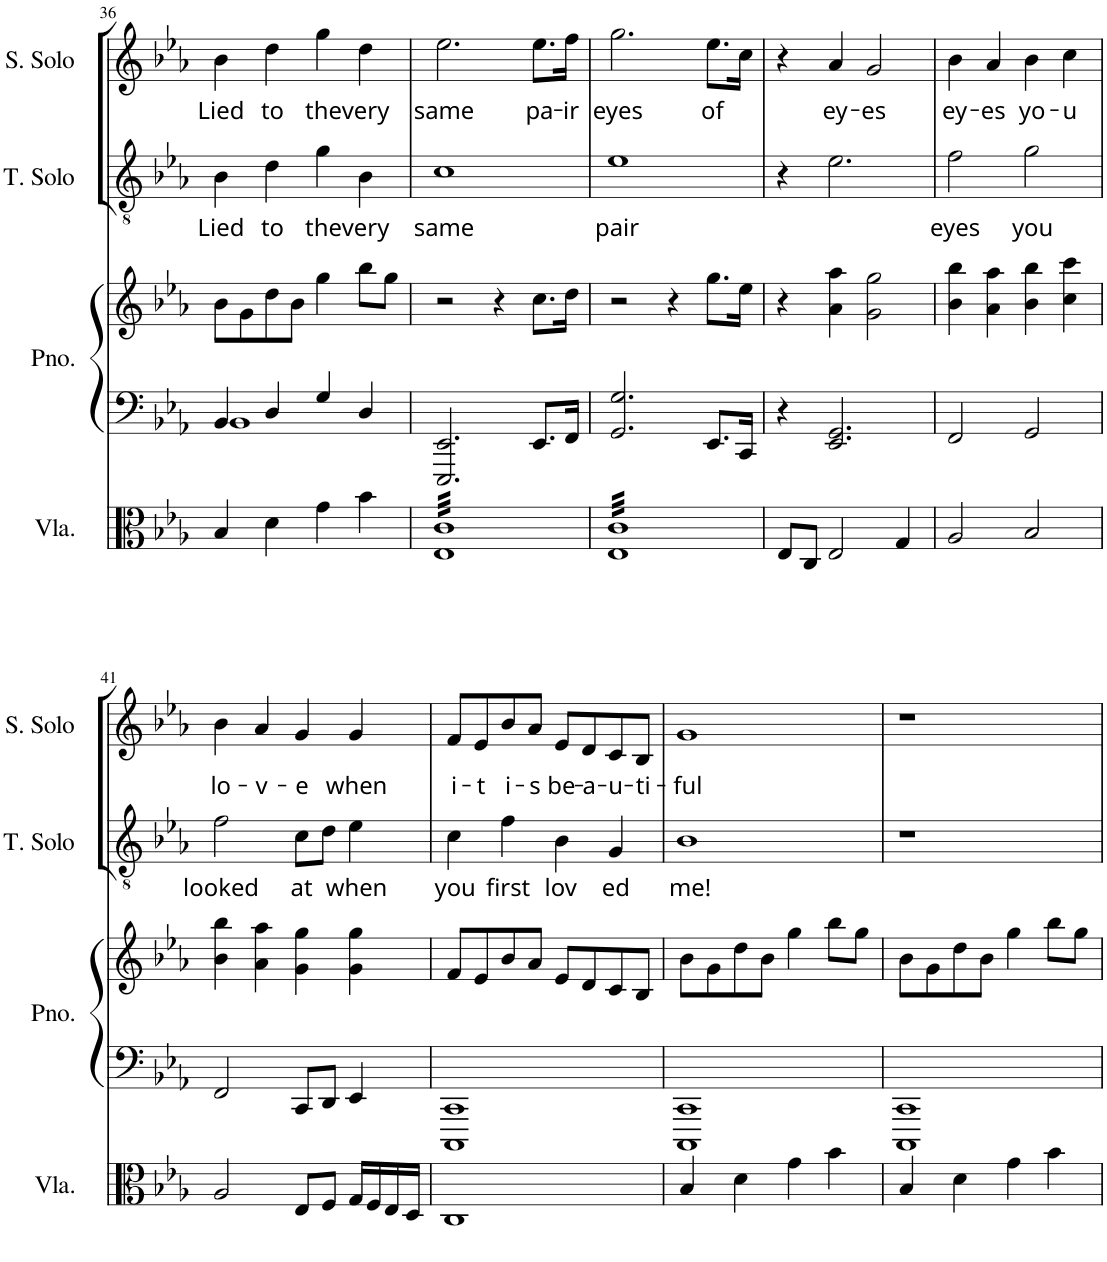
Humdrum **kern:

**kern	**kern	**kern	**kern	**text	**kern	**text
*part4	*part3	*part3	*part2	*part2	*part1	*part1
*staff5	*staff4	*staff3	*staff2	*staff2	*staff1	*staff1
*I"Viola	*I"Piano	*	*I"Tenor Solo	*	*I"Soprano Solo	*
*I'Vla.	*I'Pno.	*	*I'T. Solo	*	*I'S. Solo	*
!!LO:PB:g=z
*clefC3	*clefF4	*clefG2	*clefGv2	*	*clefG2	*
*	*	*	*Trd7c12	*	*	*
*k[b-e-a-]	*k[b-e-a-]	*k[b-e-a-]	*k[b-e-a-]	*	*k[b-e-a-]	*
*M4/4	*M4/4	*M4/4	*M4/4	*	*M4/4	*
=36	=36	=36	=36	=36	=36	=36
*	*^	*	*	*	*	*
!	!	!	!	!	!LO:LY:b	!	!LO:LY:b
4B-/	4BB-/	1BB-	8b-\L	4B-\	Lied	4b-\	Lied
.	.	.	8g\	.	.	.	.
!	!	!	!	!	!LO:LY:b	!	!LO:LY:b
4d\	4D/	.	8dd\	4d\	to	4dd\	to
.	.	.	8b-\J	.	.	.	.
!	!	!	!	!	!LO:LY:b	!	!LO:LY:b
4g\	4G/	.	4gg\	4g\	the	4gg\	the
!	!	!	!	!	!LO:LY:b	!	!LO:LY:b
4b-\	4D/	.	8bb-\L	4B-\	very	4dd\	very
.	.	.	8gg\J	.	.	.	.
*	*v	*v	*	*	*	*	*
=37	=37	=37	=37	=37	=37	=37
!	!	!	!	!LO:LY:b	!	!LO:LY:b
*tremolo	*	*	*	*	*	*
32E- 32cLLL	2.EEE-/ 2.EE-/	2r	1c	same	2.ee-\	same
32E- 32c	.	.	.	.	.	.
32E- 32c	.	.	.	.	.	.
32E- 32c	.	.	.	.	.	.
32E- 32c	.	.	.	.	.	.
32E- 32c	.	.	.	.	.	.
32E- 32c	.	.	.	.	.	.
32E- 32c	.	.	.	.	.	.
32E- 32c	.	.	.	.	.	.
32E- 32c	.	.	.	.	.	.
32E- 32c	.	.	.	.	.	.
32E- 32c	.	.	.	.	.	.
32E- 32c	.	.	.	.	.	.
32E- 32c	.	.	.	.	.	.
32E- 32c	.	.	.	.	.	.
32E- 32c	.	.	.	.	.	.
32E- 32c	.	4r	.	.	.	.
32E- 32c	.	.	.	.	.	.
32E- 32c	.	.	.	.	.	.
32E- 32c	.	.	.	.	.	.
32E- 32c	.	.	.	.	.	.
32E- 32c	.	.	.	.	.	.
32E- 32c	.	.	.	.	.	.
32E- 32c	.	.	.	.	.	.
!	!	!	!	!	!	!LO:LY:b
32E- 32c	8.EE-/L	8.cc\L	.	.	8.ee-\L	pa-
32E- 32c	.	.	.	.	.	.
32E- 32c	.	.	.	.	.	.
32E- 32c	.	.	.	.	.	.
32E- 32c	.	.	.	.	.	.
32E- 32c	.	.	.	.	.	.
!	!	!	!	!	!	!LO:LY:b
32E- 32c	16FF/Jk	16dd\Jk	.	.	16ff\Jk	-ir
32E- 32cJJJ	.	.	.	.	.	.
=38	=38	=38	=38	=38	=38	=38
!	!	!	!	!LO:LY:b	!	!LO:LY:b
32E- 32cLLL	2.GG/ 2.G/	2r	1e-	pair	2.gg\	eyes
32E- 32c	.	.	.	.	.	.
32E- 32c	.	.	.	.	.	.
32E- 32c	.	.	.	.	.	.
32E- 32c	.	.	.	.	.	.
32E- 32c	.	.	.	.	.	.
32E- 32c	.	.	.	.	.	.
32E- 32c	.	.	.	.	.	.
32E- 32c	.	.	.	.	.	.
32E- 32c	.	.	.	.	.	.
32E- 32c	.	.	.	.	.	.
32E- 32c	.	.	.	.	.	.
32E- 32c	.	.	.	.	.	.
32E- 32c	.	.	.	.	.	.
32E- 32c	.	.	.	.	.	.
32E- 32c	.	.	.	.	.	.
32E- 32c	.	4r	.	.	.	.
32E- 32c	.	.	.	.	.	.
32E- 32c	.	.	.	.	.	.
32E- 32c	.	.	.	.	.	.
32E- 32c	.	.	.	.	.	.
32E- 32c	.	.	.	.	.	.
32E- 32c	.	.	.	.	.	.
32E- 32c	.	.	.	.	.	.
!	!	!	!	!	!	!LO:LY:b
32E- 32c	8.EE-/L	8.gg\L	.	.	8.ee-\L	of
32E- 32c	.	.	.	.	.	.
32E- 32c	.	.	.	.	.	.
32E- 32c	.	.	.	.	.	.
32E- 32c	.	.	.	.	.	.
32E- 32c	.	.	.	.	.	.
32E- 32c	16CC/Jk	16ee-\Jk	.	.	16cc\Jk	.
32E- 32cJJJ	.	.	.	.	.	.
*Xtremolo	*	*	*	*	*	*
=39	=39	=39	=39	=39	=39	=39
8E-/L	4r	4r	4r	.	4r	.
8C/J	.	.	.	.	.	.
!	!	!	!	!	!	!LO:LY:b
2E-/	2.EE-/ 2.GG/	4a-\ 4aa-\	2.e-\	.	4a-/	ey-
!	!	!	!	!	!	!LO:LY:b
.	.	2g\ 2gg\	.	.	2g/	-es
4G/	.	.	.	.	.	.
=40	=40	=40	=40	=40	=40	=40
!	!	!	!	!LO:LY:b	!	!LO:LY:b
2A-/	2FF/	4b-\ 4bb-\	2f\	eyes	4b-\	ey-
!	!	!	!	!	!	!LO:LY:b
.	.	4a-\ 4aa-\	.	.	4a-/	-es
!	!	!	!	!LO:LY:b	!	!LO:LY:b
2B-/	2GG/	4b-\ 4bb-\	2g\	you	4b-\	yo-
!	!	!	!	!	!	!LO:LY:b
.	.	4cc\ 4ccc\	.	.	4cc\	-u
!!LO:LB:g=z
=41	=41	=41	=41	=41	=41	=41
!	!	!	!	!LO:LY:b	!	!LO:LY:b
2A-/	2FF/	4b-\ 4bb-\	2f\	looked	4b-\	lo-
!	!	!	!	!	!	!LO:LY:b
.	.	4a-\ 4aa-\	.	.	4a-/	-v-
!	!	!	!	!LO:LY:b	!	!LO:LY:b
8E-/L	8CC/L	4g\ 4gg\	8c\L	at	4g/	-e
8F/J	8DD/J	.	8d\J	.	.	.
!	!	!	!	!LO:LY:b	!	!LO:LY:b
16G/LL	4EE-/	4g\ 4gg\	4e-\	when	4g/	when
16F/	.	.	.	.	.	.
16E-/	.	.	.	.	.	.
16D/JJ	.	.	.	.	.	.
=42	=42	=42	=42	=42	=42	=42
!	!	!	!	!LO:LY:b	!	!LO:LY:b
1C	1CCC 1CC	8f/L	4c\	you	8f/L	i-
!	!	!	!	!	!	!LO:LY:b
.	.	8e-/	.	.	8e-/	-t
!	!	!	!	!LO:LY:b	!	!LO:LY:b
.	.	8b-/	4f\	first	8b-/	i-
!	!	!	!	!	!	!LO:LY:b
.	.	8a-/J	.	.	8a-/J	-s
!	!	!	!	!LO:LY:b	!	!LO:LY:b
.	.	8e-/L	4B-\	lov	8e-/L	be-
!	!	!	!	!	!	!LO:LY:b
.	.	8d/	.	.	8d/	-a-
!	!	!	!	!LO:LY:b	!	!LO:LY:b
.	.	8c/	4G/	ed	8c/	-u-
!	!	!	!	!	!	!LO:LY:b
.	.	8B-/J	.	.	8B-/J	-ti-
=43	=43	=43	=43	=43	=43	=43
!	!	!	!	!LO:LY:b	!	!LO:LY:b
4B-/	1CCC 1CC	8b-\L	1B-	me!	1g	-ful
.	.	8g\	.	.	.	.
4d\	.	8dd\	.	.	.	.
.	.	8b-\J	.	.	.	.
4g\	.	4gg\	.	.	.	.
4b-\	.	8bb-\L	.	.	.	.
.	.	8gg\J	.	.	.	.
=44	=44	=44	=44	=44	=44	=44
4B-/	1CCC 1CC	8b-\L	1r	.	1r	.
.	.	8g\	.	.	.	.
4d\	.	8dd\	.	.	.	.
.	.	8b-\J	.	.	.	.
4g\	.	4gg\	.	.	.	.
4b-\	.	8bb-\L	.	.	.	.
.	.	8gg\J	.	.	.	.
=	=	=	=	=	=	=
*-	*-	*-	*-	*-	*-	*-
